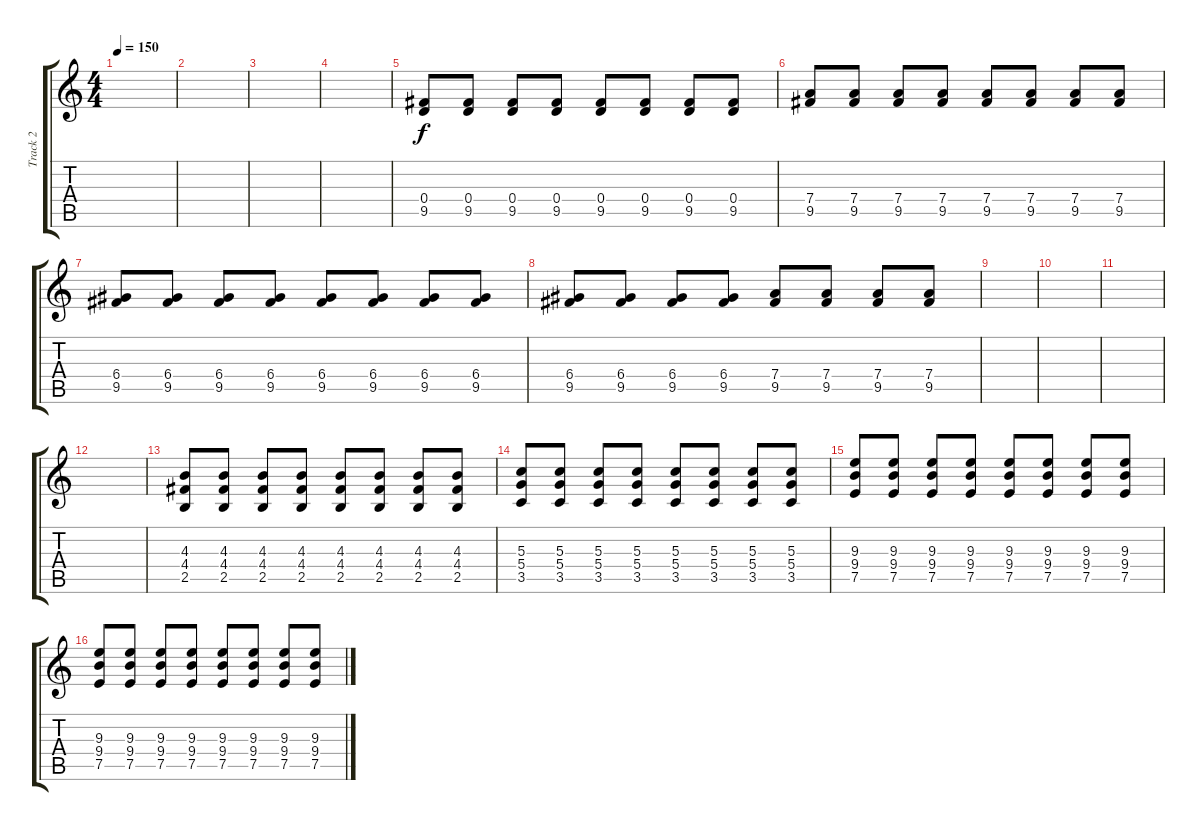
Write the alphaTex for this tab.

\track ("Track 2" "Track 2") {instrument overdrivenguitar}
\staff {score tabs}
\tuning (E4 B3 G3 D3 A2 D2) {hide}
\ts (4 4)
\tempo 150
\clef g2
\ks c
|
|
|
|
(0.4 9.5).8{instrument electricguitarclean} (0.4 9.5).8 (0.4 9.5).8 (0.4 9.5).8 (0.4 9.5).8 (0.4 9.5).8 (0.4 9.5).8 (0.4 9.5).8 |
(7.4 9.5).8 (7.4 9.5).8 (7.4 9.5).8 (7.4 9.5).8 (7.4 9.5).8 (7.4 9.5).8 (7.4 9.5).8 (7.4 9.5).8 |
(6.4 9.5).8 (6.4 9.5).8 (6.4 9.5).8 (6.4 9.5).8 (6.4 9.5).8 (6.4 9.5).8 (6.4 9.5).8 (6.4 9.5).8 |
(6.4 9.5).8 (6.4 9.5).8 (6.4 9.5).8 (6.4 9.5).8 (7.4 9.5).8 (7.4 9.5).8 (7.4 9.5).8 (7.4 9.5).8 |
|
|
|
|
(4.3 4.4 2.5).8 (4.3 4.4 2.5).8 (4.3 4.4 2.5).8 (4.3 4.4 2.5).8 (4.3 4.4 2.5).8 (4.3 4.4 2.5).8 (4.3 4.4 2.5).8 (4.3 4.4 2.5).8 |
(5.3 5.4 3.5).8 (5.3 5.4 3.5).8 (5.3 5.4 3.5).8 (5.3 5.4 3.5).8 (5.3 5.4 3.5).8 (5.3 5.4 3.5).8 (5.3 5.4 3.5).8 (5.3 5.4 3.5).8 |
(9.3 9.4 7.5).8 (9.3 9.4 7.5).8 (9.3 9.4 7.5).8 (9.3 9.4 7.5).8 (9.3 9.4 7.5).8 (9.3 9.4 7.5).8 (9.3 9.4 7.5).8 (9.3 9.4 7.5).8 |
(9.3 9.4 7.5).8 (9.3 9.4 7.5).8 (9.3 9.4 7.5).8 (9.3 9.4 7.5).8 (9.3 9.4 7.5).8 (9.3 9.4 7.5).8 (9.3 9.4 7.5).8 (9.3 9.4 7.5).8
